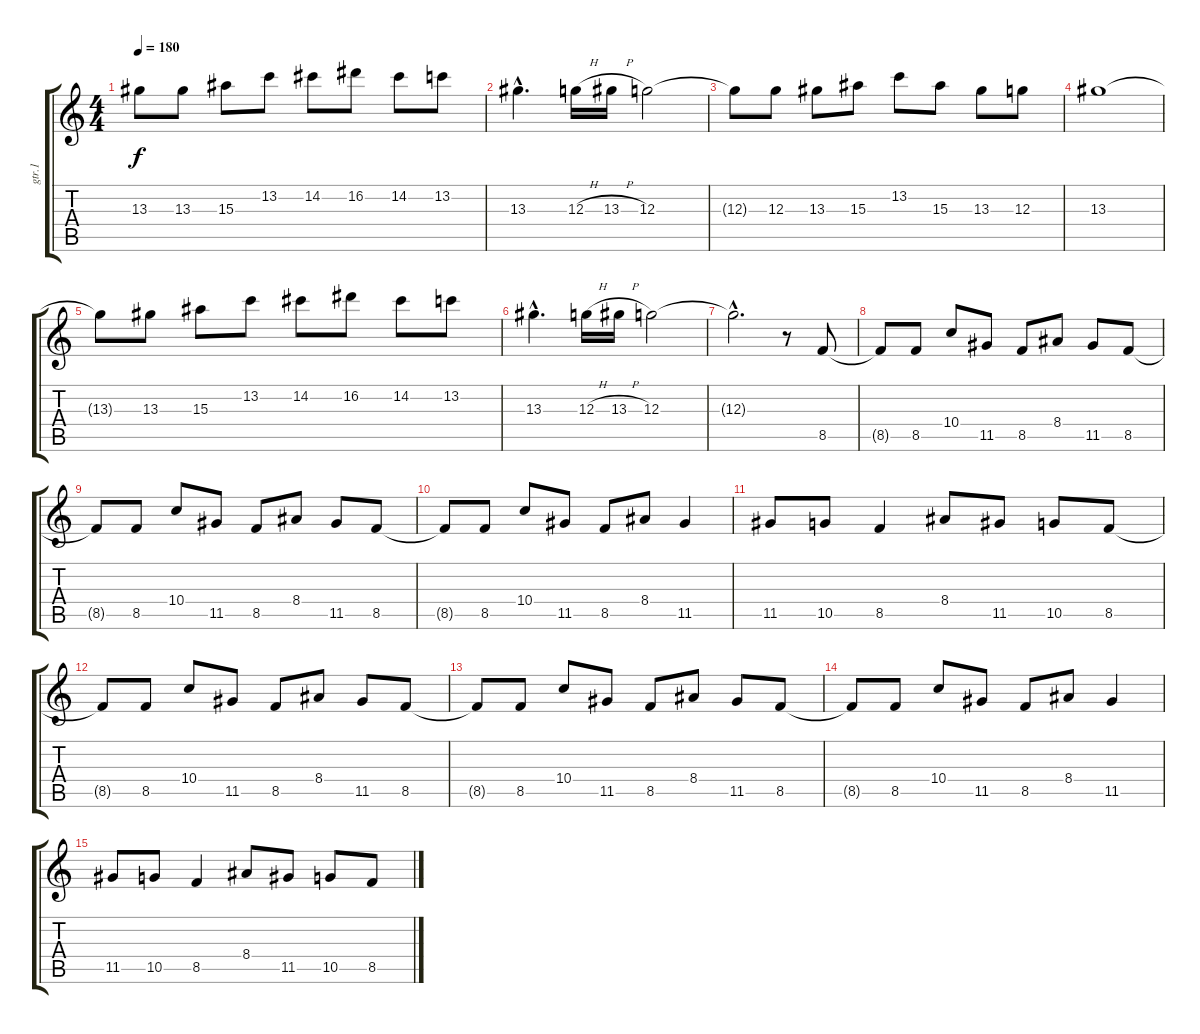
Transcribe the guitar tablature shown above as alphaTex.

\track ("gtr.1" "gtr.1") {instrument distortionguitar}
\staff {score tabs}
\tuning (E4 B3 G3 D3 A2 E2) {hide}
\ts (4 4)
\tempo 180
\clef g2
\ks c
13.3{t}.8{dy f} 13.3.8 15.3.8 13.2.8 14.2.8 16.2.8 14.2.8 13.2.8 |
13.3{hac}.4{d} 12.3{h}.16 13.3{h}.16 12.3.2 |
12.3{t}.8 12.3.8 13.3.8 15.3.8 13.2.8 15.3.8 13.3.8 12.3.8 |
13.3.1 |
13.3{t}.8 13.3.8 15.3.8 13.2.8 14.2.8 16.2.8 14.2.8 13.2.8 |
13.3{hac}.4{d} 12.3{h}.16 13.3{h}.16 12.3.2 |
12.3{hac t}.2{d} r.8 8.5.8 |
8.5{t}.8 8.5.8 10.4.8 11.5.8 8.5.8 8.4.8 11.5.8 8.5.8 |
8.5{t}.8 8.5.8 10.4.8 11.5.8 8.5.8 8.4.8 11.5.8 8.5.8 |
8.5{t}.8 8.5.8 10.4.8 11.5.8 8.5.8 8.4.8 11.5.4 |
11.5.8 10.5.8 8.5.4 8.4.8 11.5.8 10.5.8 8.5.8 |
8.5{t}.8 8.5.8 10.4.8 11.5.8 8.5.8 8.4.8 11.5.8 8.5.8 |
8.5{t}.8 8.5.8 10.4.8 11.5.8 8.5.8 8.4.8 11.5.8 8.5.8 |
8.5{t}.8 8.5.8 10.4.8 11.5.8 8.5.8 8.4.8 11.5.4 |
11.5.8 10.5.8 8.5.4 8.4.8 11.5.8 10.5.8 8.5.8
